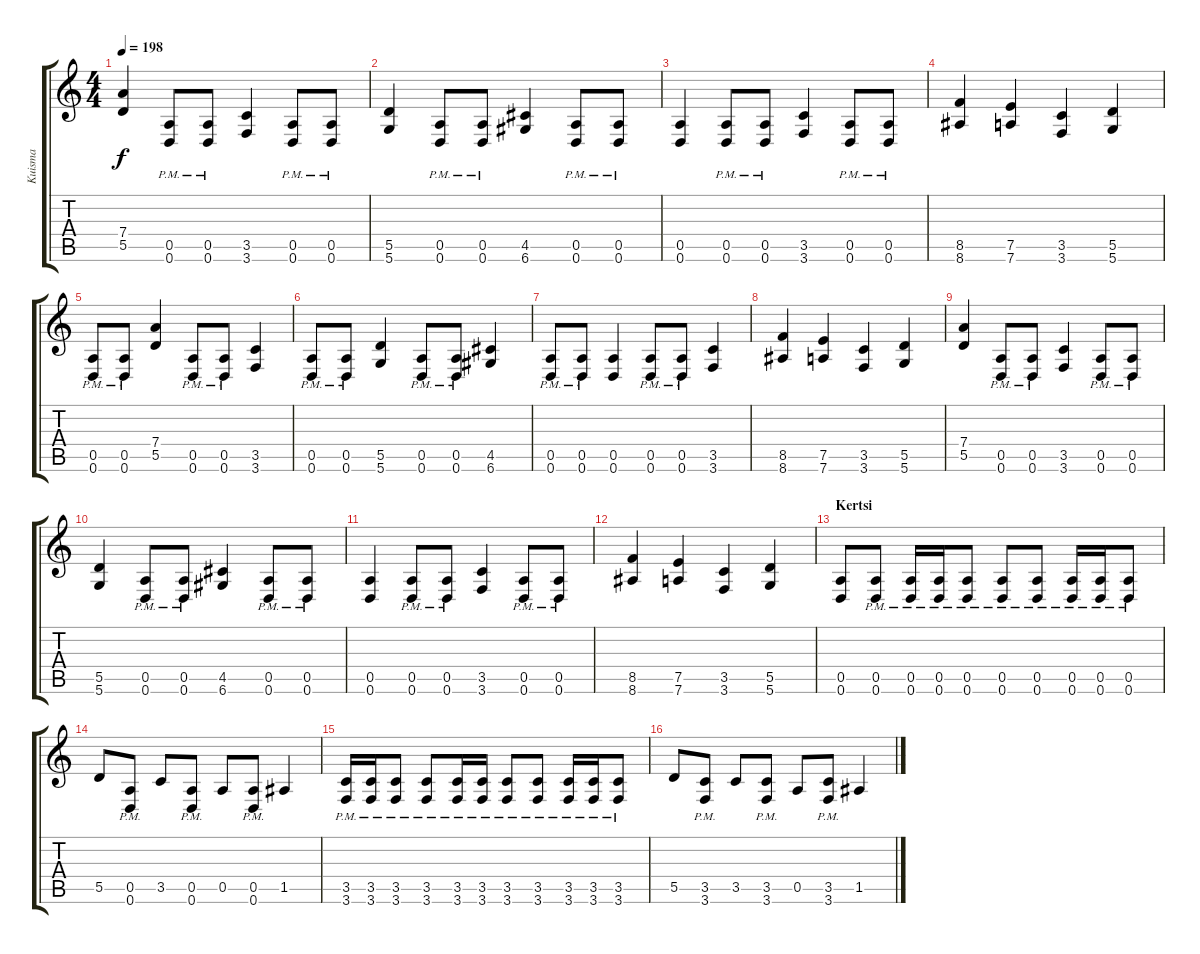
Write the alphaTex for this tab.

\track ("Kuisma" "Kuisma") {instrument distortionguitar}
\staff {score tabs}
\tuning (E4 B3 G3 D3 A2 D2) {hide}
\ts (4 4)
\tempo 198
\clef g2
\ks c
(7.4 5.5).4{dy f} (0.5{pm} 0.6{pm}).8 (0.5{pm} 0.6{pm}).8 (3.5 3.6).4 (0.5{pm} 0.6{pm}).8 (0.5{pm} 0.6{pm}).8 |
(5.5 5.6).4 (0.5{pm} 0.6{pm}).8 (0.5{pm} 0.6{pm}).8 (4.5 6.6).4 (0.5{pm} 0.6{pm}).8 (0.5{pm} 0.6{pm}).8 |
(0.5 0.6).4 (0.5{pm} 0.6{pm}).8 (0.5{pm} 0.6{pm}).8 (3.5 3.6).4 (0.5{pm} 0.6{pm}).8 (0.5{pm} 0.6{pm}).8 |
(8.5 8.6).4 (7.5 7.6).4 (3.5 3.6).4 (5.5 5.6).4 |
(0.5{pm} 0.6{pm}).8 (0.5{pm} 0.6{pm}).8 (7.4 5.5).4 (0.5{pm} 0.6{pm}).8 (0.5{pm} 0.6{pm}).8 (3.5 3.6).4 |
(0.5{pm} 0.6{pm}).8 (0.5{pm} 0.6{pm}).8 (5.5 5.6).4 (0.5{pm} 0.6{pm}).8 (0.5{pm} 0.6{pm}).8 (4.5 6.6).4 |
(0.5{pm} 0.6{pm}).8 (0.5{pm} 0.6{pm}).8 (0.5 0.6).4 (0.5{pm} 0.6{pm}).8 (0.5{pm} 0.6{pm}).8 (3.5 3.6).4 |
(8.5 8.6).4 (7.5 7.6).4 (3.5 3.6).4 (5.5 5.6).4 |
(7.4 5.5).4 (0.5{pm} 0.6{pm}).8 (0.5{pm} 0.6{pm}).8 (3.5 3.6).4 (0.5{pm} 0.6{pm}).8 (0.5{pm} 0.6{pm}).8 |
(5.5 5.6).4 (0.5{pm} 0.6{pm}).8 (0.5{pm} 0.6{pm}).8 (4.5 6.6).4 (0.5{pm} 0.6{pm}).8 (0.5{pm} 0.6{pm}).8 |
(0.5 0.6).4 (0.5{pm} 0.6{pm}).8 (0.5{pm} 0.6{pm}).8 (3.5 3.6).4 (0.5{pm} 0.6{pm}).8 (0.5{pm} 0.6{pm}).8 |
(8.5 8.6).4 (7.5 7.6).4 (3.5 3.6).4 (5.5 5.6).4 |
\section ("" "Kertsi")
(0.5 0.6).8 (0.5{pm} 0.6{pm}).8 (0.5{pm} 0.6{pm}).16 (0.5{pm} 0.6{pm}).16 (0.5{pm} 0.6{pm}).8 (0.5{pm} 0.6{pm}).8 (0.5{pm} 0.6{pm}).8 (0.5{pm} 0.6{pm}).16 (0.5{pm} 0.6{pm}).16 (0.5{pm} 0.6{pm}).8 |
5.5.8 (0.5{pm} 0.6{pm}).8 3.5.8 (0.5{pm} 0.6{pm}).8 0.5.8 (0.5{pm} 0.6{pm}).8 1.5.4 |
(3.5{pm} 3.6{pm}).16 (3.5{pm} 3.6{pm}).16 (3.5{pm} 3.6{pm}).8 (3.5{pm} 3.6{pm}).8 (3.5{pm} 3.6{pm}).16 (3.5{pm} 3.6{pm}).16 (3.5{pm} 3.6{pm}).8 (3.5{pm} 3.6{pm}).8 (3.5{pm} 3.6{pm}).16 (3.5{pm} 3.6{pm}).16 (3.5{pm} 3.6{pm}).8 |
5.5.8 (3.5{pm} 3.6{pm}).8 3.5.8 (3.5{pm} 3.6{pm}).8 0.5.8 (3.5{pm} 3.6{pm}).8 1.5.4
